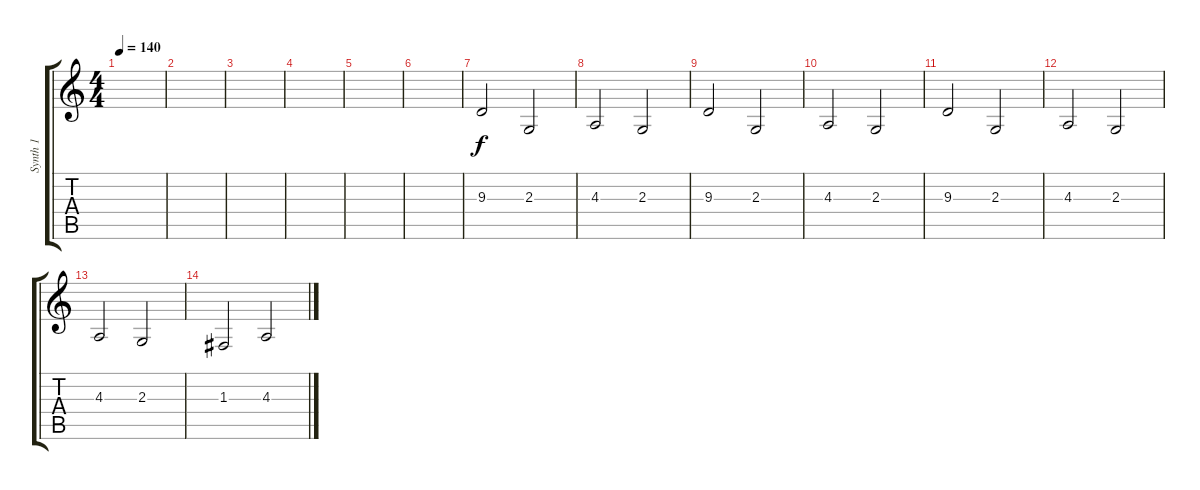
\track ("Synth 1" "Synth 1") {instrument stringensemble1}
\staff {score tabs}
\tuning (D4 A3 F3 C3 G2 D2) {hide}
\ts (4 4)
\tempo 140
\clef g2
\ks c
|
|
|
|
|
|
9.3.2 2.3.2 |
4.3.2 2.3.2 |
9.3.2 2.3.2 |
4.3.2 2.3.2 |
9.3.2 2.3.2 |
4.3.2 2.3.2 |
4.3.2 2.3.2 |
1.3.2 4.3.2
